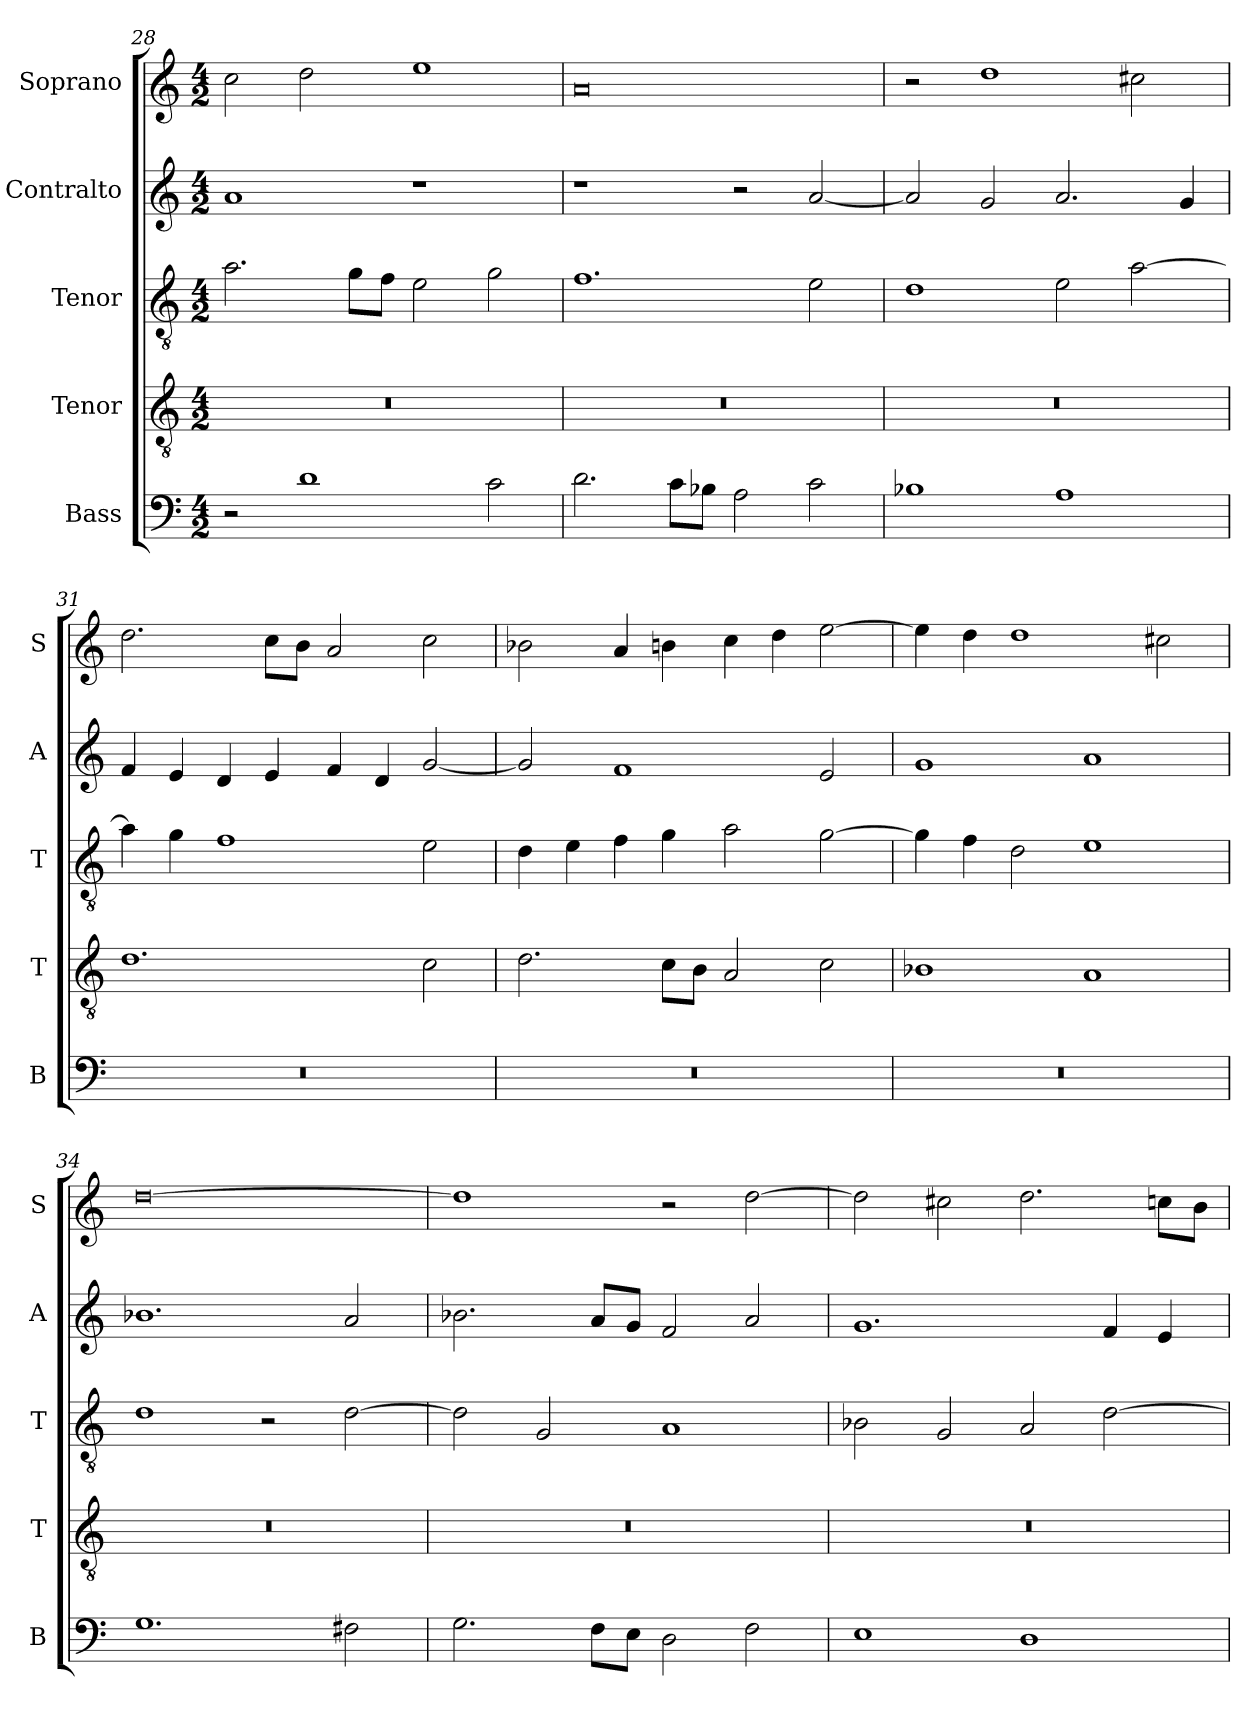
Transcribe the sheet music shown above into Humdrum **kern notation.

**kern	**kern	**kern	**kern	**kern
*part5	*part4	*part3	*part2	*part1
*staff5	*staff4	*staff3	*staff2	*staff1
*I"Bass	*I"Tenor	*I"Tenor	*I"Contralto	*I"Soprano
*I'B	*I'T	*I'T	*I'A	*I'S
*clefF4	*clefGv2	*clefGv2	*clefG2	*clefG2
*k[]	*k[]	*k[]	*k[]	*k[]
*D:dor	*D:dor	*D:dor	*D:dor	*D:dor
*M4/2	*M4/2	*M4/2	*M4/2	*M4/2
=28	=28	=28	=28	=28
2r	0r	2.a	1a	2cc
1d	.	.	.	2dd
.	.	8g\L	.	.
.	.	8f\J	.	.
.	.	2e	1r	1ee
2c	.	2g	.	.
=29	=29	=29	=29	=29
2.d	0r	1.f	1r	0a
8c\L	.	.	.	.
8B-X\J	.	.	.	.
2A	.	.	2r	.
2c	.	2e	[2a	.
=30	=30	=30	=30	=30
1B-X	0r	1d	2a]	2r
.	.	.	2g	1dd
1A	.	2e	2.a	.
.	.	[2a	.	2cc#X
.	.	.	4g	.
=31	=31	=31	=31	=31
0r	1.d	4a]	4f	2.dd
.	.	4g	4e	.
.	.	1f	4d	.
.	.	.	4e	8cc\L
.	.	.	.	8b\J
.	.	.	4f	2a
.	.	.	4d	.
.	2c	2e	[2g	2cc
=32	=32	=32	=32	=32
0r	2.d	4d	2g]	2b-X
.	.	4e	.	.
.	.	4f	1f	4a
.	8c\L	4g	.	4bn
.	8B\J	.	.	.
.	2A	2a	.	4cc
.	.	.	.	4dd
.	2c	[2g	2e	[2ee
=33	=33	=33	=33	=33
0r	1B-X	4g]	1g	4ee]
.	.	4f	.	4dd
.	.	2d	.	1dd
.	1A	1e	1a	.
.	.	.	.	2cc#X
=34	=34	=34	=34	=34
1.G	0r	1d	1.b-X	[0dd
.	.	2r	.	.
2F#X	.	[2d	2a	.
=35	=35	=35	=35	=35
2.G	0r	2d]	2.b-X	1dd]
.	.	2G	.	.
8F\L	.	.	8a/L	.
8E\J	.	.	8g/J	.
2D	.	1A	2f	2r
2F	.	.	2a	[2dd
=36	=36	=36	=36	=36
1E	0r	2B-X	1.g	2dd]
.	.	2G	.	2cc#X
1D	.	2A	.	2.dd
.	.	[2d	4f	.
.	.	.	4e	8ccn\L
.	.	.	.	8b\J
=	=	=	=	=
*-	*-	*-	*-	*-
